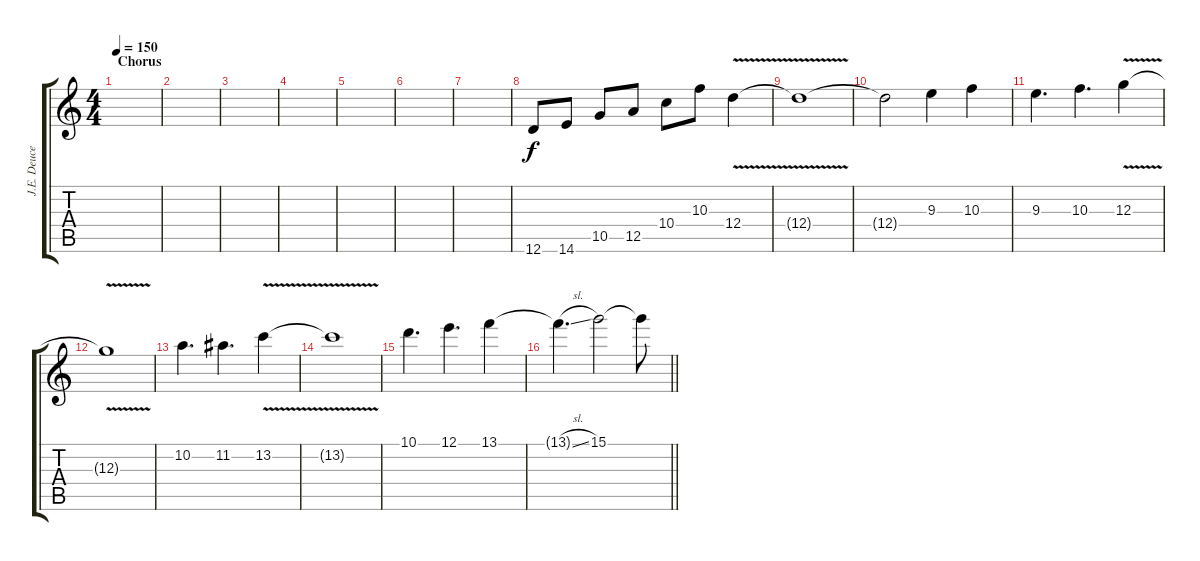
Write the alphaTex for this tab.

\track ("J.E. Deuce" "J.E. Deuce") {instrument overdrivenguitar}
\staff {score tabs}
\tuning (E4 B3 G3 D3 A2 D2) {hide}
\ts (4 4)
\section ("" "Chorus")
\tempo 150
\clef g2
\ks c
|
|
|
|
|
|
|
12.6.8 14.6.8 10.5.8 12.5.8 10.4.8 10.3.8 12.4{v}.4 |
12.4{t}.1 |
12.4{t}.2 9.3.4 10.3.4 |
9.3.4{d} 10.3.4{d} 12.3{v}.4 |
12.3{t}.1 |
10.2.4{d} 11.2.4{d} 13.2{v}.4 |
13.2{t}.1 |
10.1.4{d} 12.1.4{d} 13.1.4 |
\barLineRight lightlight
13.1{sl t}.4{d} 15.1.2 15.1{t}.8
